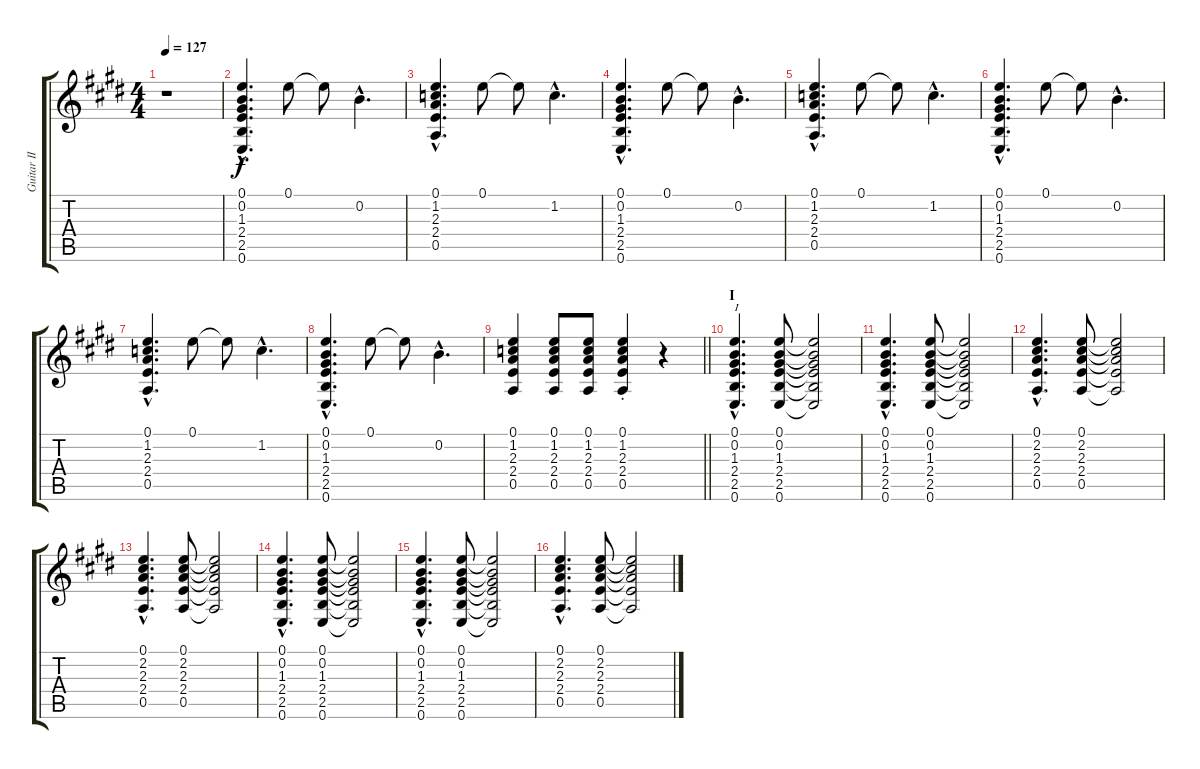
\track ("Guitar II" "Guitar II") {instrument distortionguitar}
\staff {score tabs}
\tuning (E4 B3 G3 D3 A2 E2) {hide}
\ts (4 4)
\tempo 127
\clef g2
\ks e
r.1{dy f} |
(0.1{hac} 0.2{hac} 1.3{hac} 2.4{hac} 2.5{hac} 0.6{hac}).4{d} 0.1.8 0.1{t}.8 0.2{hac}.4{d} |
(0.1{hac} 1.2{hac} 2.3{hac} 2.4{hac} 0.5{hac}).4{d} 0.1.8 0.1{t}.8 1.2{hac}.4{d} |
(0.1{hac} 0.2{hac} 1.3{hac} 2.4{hac} 2.5{hac} 0.6{hac}).4{d} 0.1.8 0.1{t}.8 0.2{hac}.4{d} |
(0.1{hac} 1.2{hac} 2.3{hac} 2.4{hac} 0.5{hac}).4{d} 0.1.8 0.1{t}.8 1.2{hac}.4{d} |
(0.1{hac} 0.2{hac} 1.3{hac} 2.4{hac} 2.5{hac} 0.6{hac}).4{d} 0.1.8 0.1{t}.8 0.2{hac}.4{d} |
(0.1{hac} 1.2{hac} 2.3{hac} 2.4{hac} 0.5{hac}).4{d} 0.1.8 0.1{t}.8 1.2{hac}.4{d} |
(0.1{hac} 0.2{hac} 1.3{hac} 2.4{hac} 2.5{hac} 0.6{hac}).4{d} 0.1.8 0.1{t}.8 0.2{hac}.4{d} |
\barLineRight lightlight
(0.1 1.2 2.3 2.4 0.5).4 (0.1 1.2 2.3 2.4 0.5).8 (0.1 1.2 2.3 2.4 0.5).8 (0.1{st} 1.2{st} 2.3{st} 2.4{st} 0.5{st}).4 r.4 |
\section ("" "I")
(0.1{hac} 0.2{hac} 1.3{hac} 2.4{hac} 2.5{hac} 0.6{hac}).4{d txt "I"} (0.1 0.2 1.3 2.4 2.5 0.6).8 (0.1{t} 0.2{t} 1.3{t} 2.4{t} 2.5{t} 0.6{t}).2 |
(0.1{hac} 0.2{hac} 1.3{hac} 2.4{hac} 2.5{hac} 0.6{hac}).4{d} (0.1 0.2 1.3 2.4 2.5 0.6).8 (0.1{t} 0.2{t} 1.3{t} 2.4{t} 2.5{t} 0.6{t}).2 |
(0.1{hac} 2.2{hac} 2.3{hac} 2.4{hac} 0.5{hac}).4{d} (0.1 2.2 2.3 2.4 0.5).8 (0.1{t} 2.2{t} 2.3{t} 2.4{t} 0.5{t}).2 |
(0.1{hac} 2.2{hac} 2.3{hac} 2.4{hac} 0.5{hac}).4{d} (0.1 2.2 2.3 2.4 0.5).8 (0.1{t} 2.2{t} 2.3{t} 2.4{t} 0.5{t}).2 |
(0.1{hac} 0.2{hac} 1.3{hac} 2.4{hac} 2.5{hac} 0.6{hac}).4{d} (0.1 0.2 1.3 2.4 2.5 0.6).8 (0.1{t} 0.2{t} 1.3{t} 2.4{t} 2.5{t} 0.6{t}).2 |
(0.1{hac} 0.2{hac} 1.3{hac} 2.4{hac} 2.5{hac} 0.6{hac}).4{d} (0.1 0.2 1.3 2.4 2.5 0.6).8 (0.1{t} 0.2{t} 1.3{t} 2.4{t} 2.5{t} 0.6{t}).2 |
(0.1{hac} 2.2{hac} 2.3{hac} 2.4{hac} 0.5{hac}).4{d} (0.1 2.2 2.3 2.4 0.5).8 (0.1{t} 2.2{t} 2.3{t} 2.4{t} 0.5{t}).2
